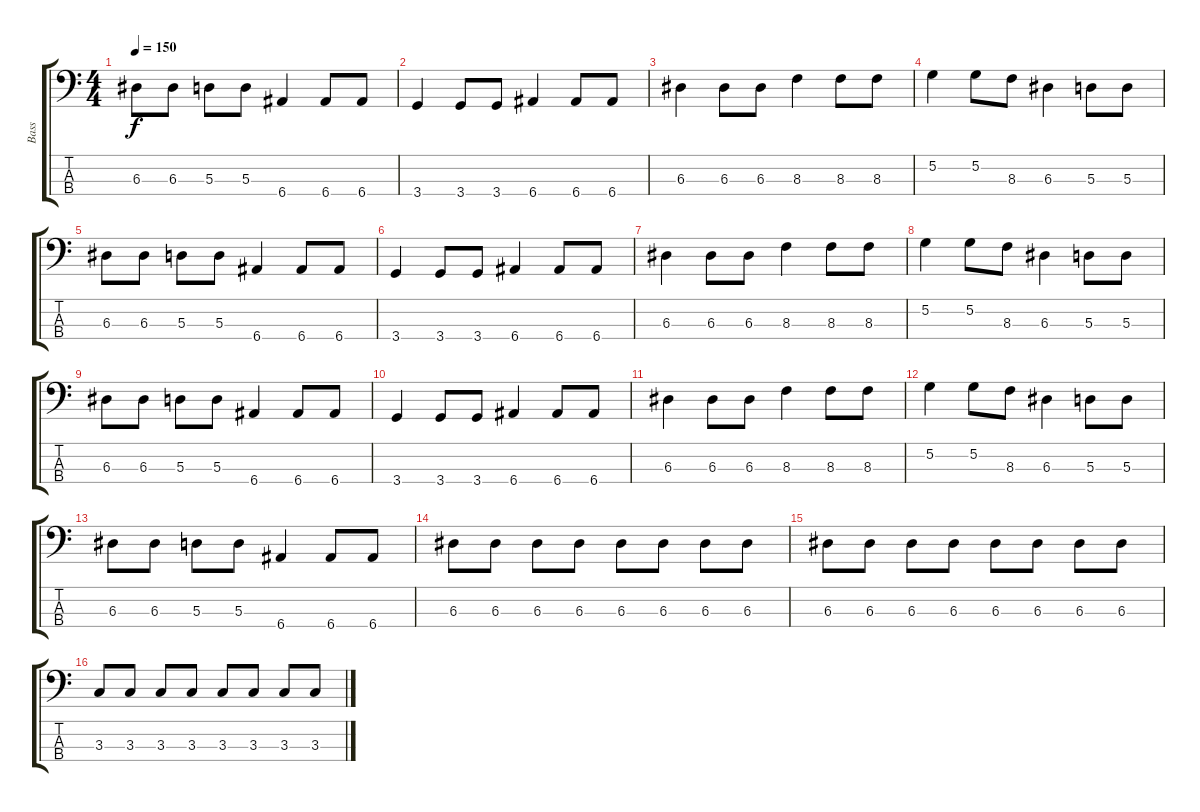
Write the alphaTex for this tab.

\track ("Bass" "Bass") {instrument electricbasspick}
\staff {score tabs}
\tuning (G2 D2 A1 E1) {hide}
\ts (4 4)
\tempo 150
\clef f4
\ks c
6.3.8{dy f} 6.3.8 5.3.8 5.3.8 6.4.4 6.4.8 6.4.8 |
3.4.4 3.4.8 3.4.8 6.4.4 6.4.8 6.4.8 |
6.3.4 6.3.8 6.3.8 8.3.4 8.3.8 8.3.8 |
5.2.4 5.2.8 8.3.8 6.3.4 5.3.8 5.3.8 |
6.3.8 6.3.8 5.3.8 5.3.8 6.4.4 6.4.8 6.4.8 |
3.4.4 3.4.8 3.4.8 6.4.4 6.4.8 6.4.8 |
6.3.4 6.3.8 6.3.8 8.3.4 8.3.8 8.3.8 |
5.2.4 5.2.8 8.3.8 6.3.4 5.3.8 5.3.8 |
6.3.8 6.3.8 5.3.8 5.3.8 6.4.4 6.4.8 6.4.8 |
3.4.4 3.4.8 3.4.8 6.4.4 6.4.8 6.4.8 |
6.3.4 6.3.8 6.3.8 8.3.4 8.3.8 8.3.8 |
5.2.4 5.2.8 8.3.8 6.3.4 5.3.8 5.3.8 |
6.3.8 6.3.8 5.3.8 5.3.8 6.4.4 6.4.8 6.4.8 |
6.3.8 6.3.8 6.3.8 6.3.8 6.3.8 6.3.8 6.3.8 6.3.8 |
6.3.8 6.3.8 6.3.8 6.3.8 6.3.8 6.3.8 6.3.8 6.3.8 |
3.3.8 3.3.8 3.3.8 3.3.8 3.3.8 3.3.8 3.3.8 3.3.8
